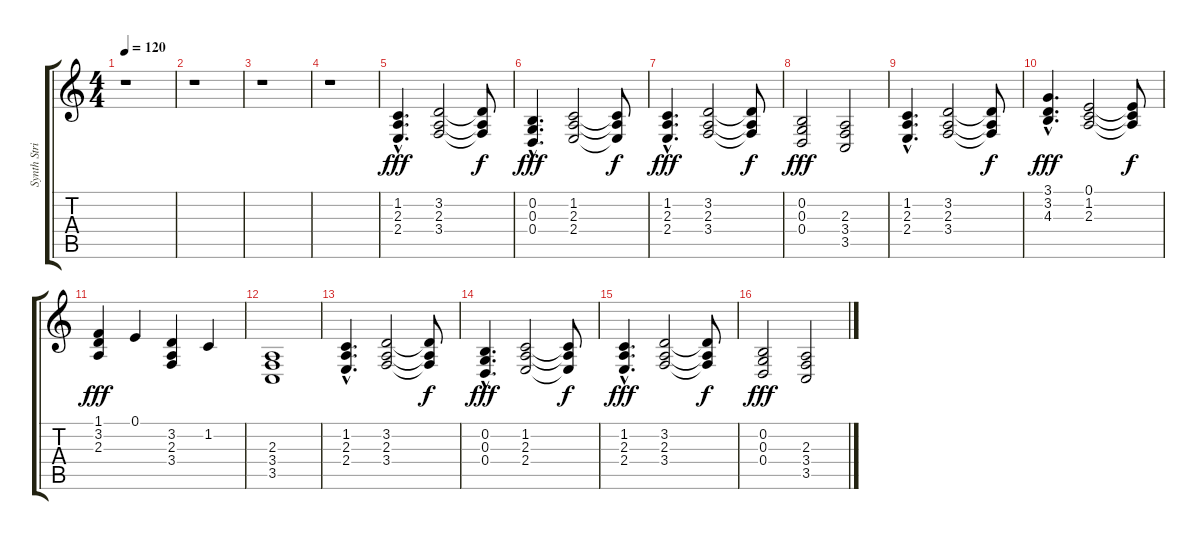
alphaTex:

\track ("Synth Strings 1" "Synth Stri") {instrument synthstrings1}
\staff {score tabs}
\tuning (E4 B3 G3 D3 A2 E2) {hide}
\ts (4 4)
\tempo 120
\clef g2
\ks c
r.1{dy fff} |
r.1 |
r.1 |
r.1 |
(1.2{hac} 2.3{hac} 2.4{hac}).4{d} (3.2 2.3 3.4).2 (3.2{t} 2.3{t} 3.4{t}).8{dy f} |
(0.2{hac} 0.3{hac} 0.4{hac}).4{d dy fff} (1.2 2.3 2.4).2 (1.2{t} 2.3{t} 2.4{t}).8{dy f} |
(1.2{hac} 2.3{hac} 2.4{hac}).4{d dy fff} (3.2 2.3 3.4).2 (3.2{t} 2.3{t} 3.4{t}).8{dy f} |
(0.2 0.3 0.4).2{dy fff} (2.3 3.4 3.5).2 |
(1.2{hac} 2.3{hac} 2.4{hac}).4{d} (3.2 2.3 3.4).2 (3.2{t} 2.3{t} 3.4{t}).8{dy f} |
(3.1{hac} 3.2{hac} 4.3{hac}).4{d dy fff} (0.1 1.2 2.3).2 (0.1{t} 1.2{t} 2.3{t}).8{dy f} |
(1.1 3.2 2.3).4{dy fff} 0.1.4 (3.2 2.3 3.4).4 1.2.4 |
(2.3 3.4 3.5).1 |
(1.2{hac} 2.3{hac} 2.4{hac}).4{d} (3.2 2.3 3.4).2 (3.2{t} 2.3{t} 3.4{t}).8{dy f} |
(0.2{hac} 0.3{hac} 0.4{hac}).4{d dy fff} (1.2 2.3 2.4).2 (1.2{t} 2.3{t} 2.4{t}).8{dy f} |
(1.2{hac} 2.3{hac} 2.4{hac}).4{d dy fff} (3.2 2.3 3.4).2 (3.2{t} 2.3{t} 3.4{t}).8{dy f} |
(0.2 0.3 0.4).2{dy fff} (2.3 3.4 3.5).2
